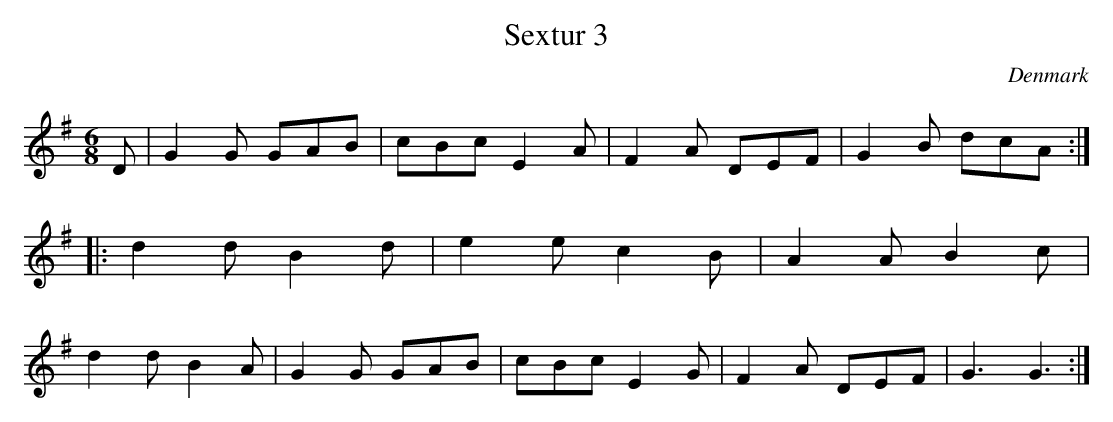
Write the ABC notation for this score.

X:1
T:Sextur 3
O:Denmark
M:6/8
K:G
D | G2G GAB | cBc E2A | F2A DEF | G2B dcA :: \
    d2d B2d | e2e c2B | A2A B2c | d2d B2A |\
    G2G GAB | cBc E2G | F2A DEF | G3 G3 :|**
